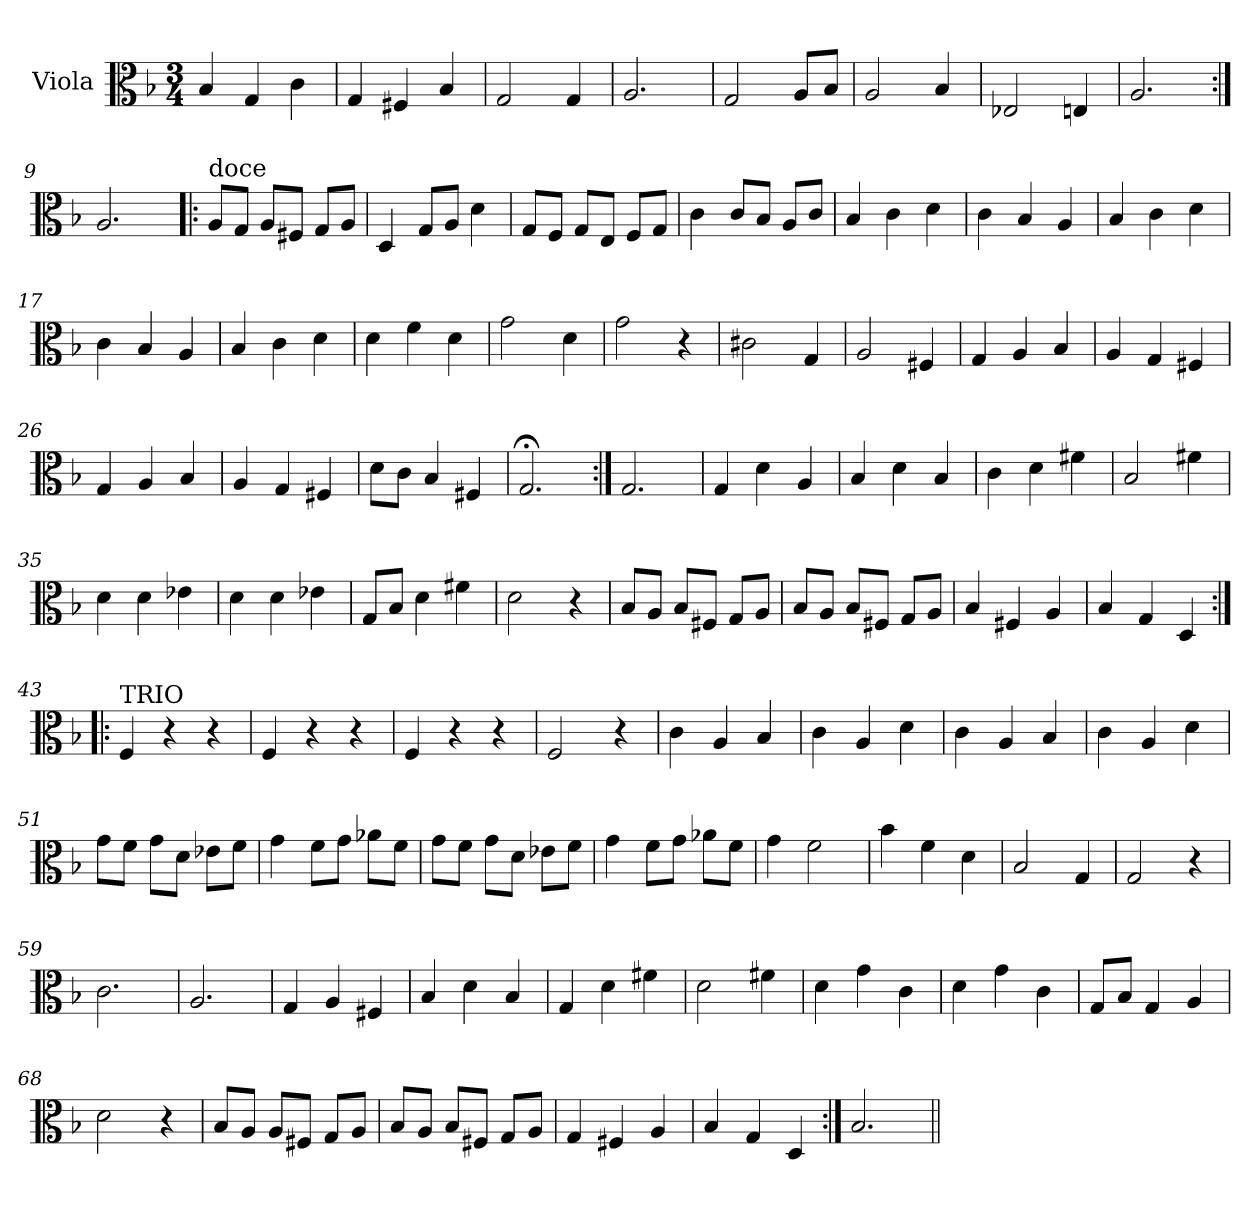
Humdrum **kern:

**kern
*part1
*staff1
*I"Viola
*I'Vla
*clefC3
*k[b-]
*M3/4
=1
4B-/
4G/
4c\
=2
4G/
4F#X/
4B-/
=3
2G/
4G/
=4
2.A/
=5
2G/
8A/L
8B-/J
=6
2A/
4B-/
=7
2E-X/
4En/
=8
2.A/
=9:|!
2.A/
=10!|:
!LO:TX:a:t=doce
8A/L
8G/J
8A/L
8F#X/J
8G/L
8A/J
!!LO:LB:g=z
=11
4D/
8G/L
8A/J
4d\
=12
8G/L
8F/J
8G/L
8E/J
8F/L
8G/J
=13
4c\
8c/L
8B-/J
8A/L
8c/J
=14
4B-/
4c\
4d\
=15
4c\
4B-/
4A/
=16
4B-/
4c\
4d\
=17
4c\
4B-/
4A/
=18
4B-/
4c\
4d\
=19
4d\
4f\
4d\
=20
2g\
4d\
!!LO:LB:g=z
=21
2g\
4r
=22
2c#X\
4G/
=23
2A/
4F#X/
=24
4G/
4A/
4B-/
=25
4A/
4G/
4F#X/
=26
4G/
4A/
4B-/
=27
4A/
4G/
4F#X/
=28
8d\L
8c\J
4B-/
4F#X/
=29
2.G;</
=30:|!
2.G/
=31
4G/
4d\
4A/
!!LO:LB:g=z
=32
4B-/
4d\
4B-/
=33
4c\
4d\
4f#X\
=34
2B-/
4f#X\
=35
4d\
4d\
4e-X\
=36
4d\
4d\
4e-X\
=37
8G/L
8B-/J
4d\
4f#X\
=38
2d\
4r
=39
8B-/L
8A/J
8B-/L
8F#X/J
8G/L
8A/J
!!LO:LB:g=z
=40
8B-/L
8A/J
8B-/L
8F#X/J
8G/L
8A/J
=41
4B-/
4F#X/
4A/
=42
4B-/
4G/
4D/
=43:|!|:
!LO:TX:a:t=TRIO
4F/
4r
4r
=44
4F/
4r
4r
=45
4F/
4r
4r
=46
2F/
4r
=47
4c\
4A/
4B-/
=48
4c\
4A/
4d\
=49
4c\
4A/
4B-/
!!LO:LB:g=z
=50
4c\
4A/
4d\
=51
8g\L
8f\J
8g\L
8d\J
8e-X\L
8f\J
=52
4g\
8f\L
8g\J
8a-X\L
8f\J
=53
8g\L
8f\J
8g\L
8d\J
8e-X\L
8f\J
=54
4g\
8f\L
8g\J
8a-X\L
8f\J
=55
4g\
2f\
=56
4b-\
4f\
4d\
=57
2B-/
4G/
=58
2G/
4r
!!LO:LB:g=z
=59
2.c\
=60
2.A/
=61
4G/
4A/
4F#X/
=62
4B-/
4d\
4B-/
=63
4G/
4d\
4f#X\
=64
2d\
4f#X\
=65
4d\
4g\
4c\
=66
4d\
4g\
4c\
=67
8G/L
8B-/J
4G/
4A/
=68
2d\
4r
!!LO:LB:g=z
=69
8B-/L
8A/J
8A/L
8F#X/J
8G/L
8A/J
=70
8B-/L
8A/J
8B-/L
8F#X/J
8G/L
8A/J
=71
4G/
4F#X/
4A/
=72
4B-/
4G/
4D/
=73:|!
2.B-/
=||
*-
